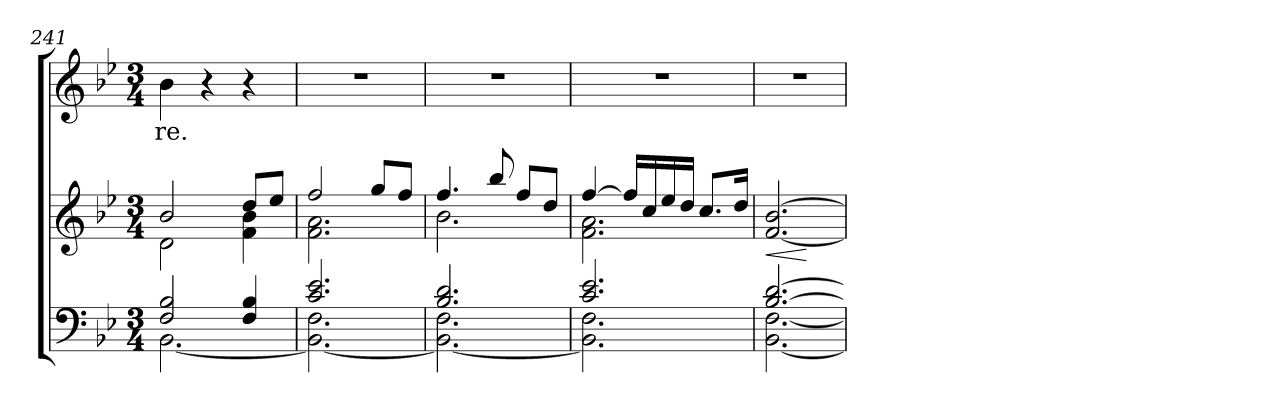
**kern	**kern	**dynam	**kern	**text
*part2	*part2	*part2	*part1	*part1
*staff3	*staff2	*staff2/3	*staff1	*staff1
*clefF4	*clefG2	*	*clefG2	*
*	*	*	*ITrd7c12	*
*k[b-e-]	*k[b-e-]	*	*k[b-e-]	*
*B-:	*B-:	*	*B-:	*
*M3/4	*M3/4	*	*M3/4	*
=241	=241	=241	=241	=241
*^	*^	*	*	*
!	!	!	!	!	!	!LO:LY:b
2F/ 2B-/	[<2.BB-\	2b-/	2d\	.	4B-\	-re.
.	.	.	.	.	4r	.
4F/ 4B-/	.	8dd/L	4f\ 4b-\	.	4r	.
.	.	8ee-/J	.	.	.	.
=242	=242	=242	=242	=242	=242	=242
2.c/ 2.e-/	2.BB-\_ 2.F\	2ff/	2.f\ 2.a\	.	2.r	.
.	.	8gg/L	.	.	.	.
.	.	8ff/J	.	.	.	.
=243	=243	=243	=243	=243	=243	=243
2.B-/ 2.d/	2.BB-\_ 2.F\	4.ff/	2.b-\	.	2.r	.
.	.	8bb-/	.	.	.	.
.	.	8ff/L	.	.	.	.
.	.	8dd/J	.	.	.	.
=244	=244	=244	=244	=244	=244	=244
2.c/ 2.e-/	2.BB-\] 2.F\	[>4ff/	2.f\ 2.a\	.	2.r	.
.	.	16ff/LL]	.	.	.	.
.	.	16cc/	.	.	.	.
.	.	16ee-/	.	.	.	.
.	.	16dd/JJ	.	.	.	.
.	.	8.cc/L	.	.	.	.
.	.	16dd/Jk	.	.	.	.
*	*	*v	*v	*	*	*
=245	=245	=245	=245	=245	=245
!	!	!	!LO:HP:b	!	!
[>2.B-/ [>2.d/	[<2.BB-\ [<2.F\	[2.f/ [2.b-/	<	2.r	.
*v	*v	*	*	*	*
.	.	[	.	.
=	=	=	=	=
*-	*-	*-	*-	*-
